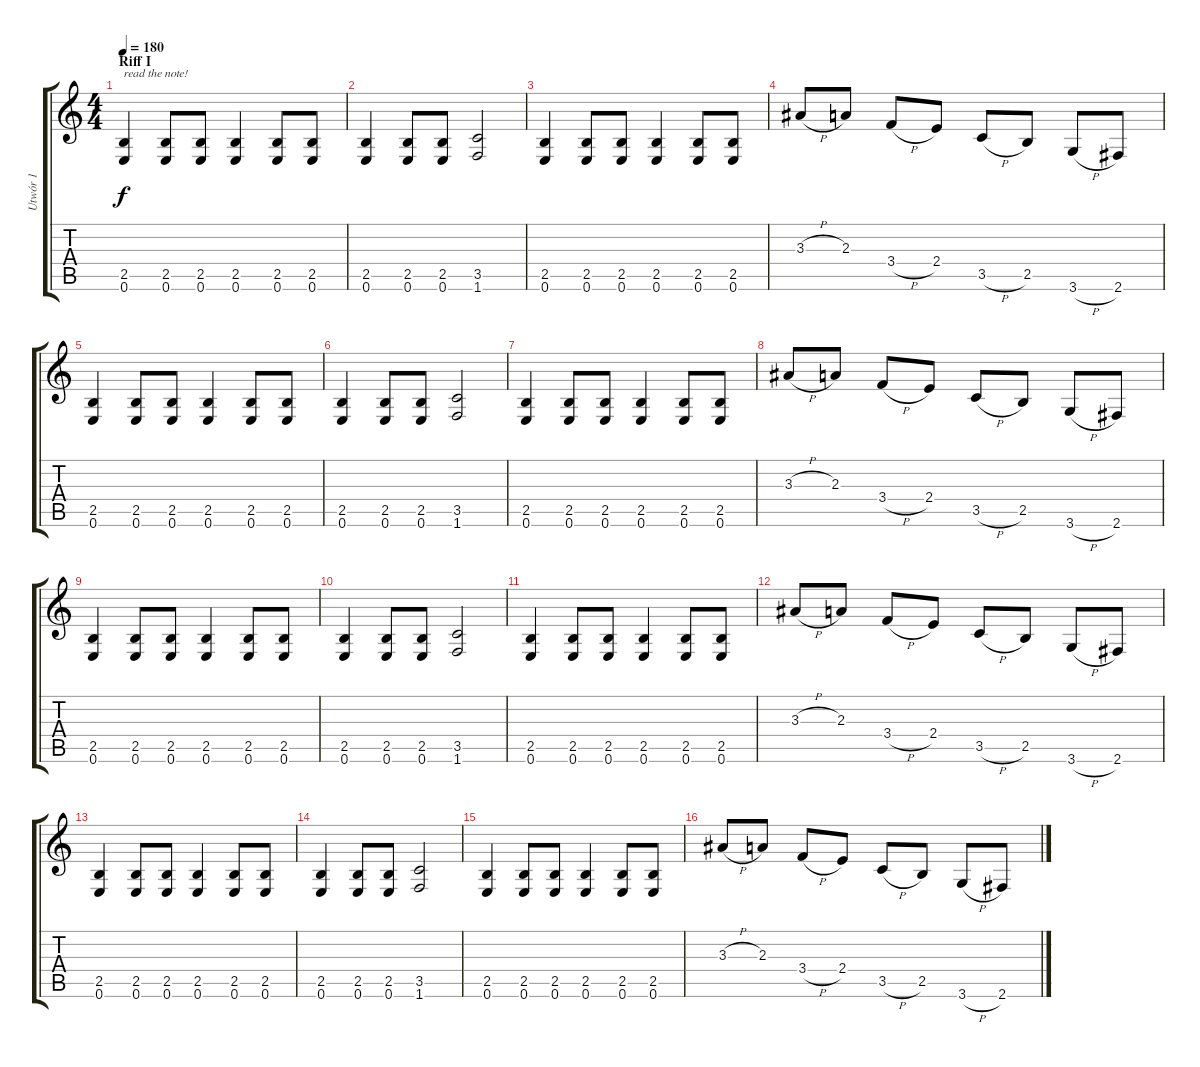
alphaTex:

\track ("Utwór 1" "Utwór 1") {instrument distortionguitar}
\staff {score tabs}
\tuning (E4 B3 G3 D3 A2 E2) {hide}
\ts (4 4)
\section ("" "Riff I")
\tempo 180
\clef g2
\ks c
(2.5 0.6).4{txt "read the note!" dy f instrument distortionguitar} (2.5 0.6).8 (2.5 0.6).8 (2.5 0.6).4 (2.5 0.6).8 (2.5 0.6).8 |
(2.5 0.6).4 (2.5 0.6).8 (2.5 0.6).8 (3.5 1.6).2 |
(2.5 0.6).4 (2.5 0.6).8 (2.5 0.6).8 (2.5 0.6).4 (2.5 0.6).8 (2.5 0.6).8 |
3.3{h}.8 2.3.8 3.4{h}.8 2.4.8 3.5{h}.8 2.5.8 3.6{h}.8 2.6.8 |
(2.5 0.6).4 (2.5 0.6).8 (2.5 0.6).8 (2.5 0.6).4 (2.5 0.6).8 (2.5 0.6).8 |
(2.5 0.6).4 (2.5 0.6).8 (2.5 0.6).8 (3.5 1.6).2 |
(2.5 0.6).4 (2.5 0.6).8 (2.5 0.6).8 (2.5 0.6).4 (2.5 0.6).8 (2.5 0.6).8 |
3.3{h}.8 2.3.8 3.4{h}.8 2.4.8 3.5{h}.8 2.5.8 3.6{h}.8 2.6.8 |
(2.5 0.6).4 (2.5 0.6).8 (2.5 0.6).8 (2.5 0.6).4 (2.5 0.6).8 (2.5 0.6).8 |
(2.5 0.6).4 (2.5 0.6).8 (2.5 0.6).8 (3.5 1.6).2 |
(2.5 0.6).4 (2.5 0.6).8 (2.5 0.6).8 (2.5 0.6).4 (2.5 0.6).8 (2.5 0.6).8 |
3.3{h}.8 2.3.8 3.4{h}.8 2.4.8 3.5{h}.8 2.5.8 3.6{h}.8 2.6.8 |
(2.5 0.6).4 (2.5 0.6).8 (2.5 0.6).8 (2.5 0.6).4 (2.5 0.6).8 (2.5 0.6).8 |
(2.5 0.6).4 (2.5 0.6).8 (2.5 0.6).8 (3.5 1.6).2 |
(2.5 0.6).4 (2.5 0.6).8 (2.5 0.6).8 (2.5 0.6).4 (2.5 0.6).8 (2.5 0.6).8 |
3.3{h}.8 2.3.8 3.4{h}.8 2.4.8 3.5{h}.8 2.5.8 3.6{h}.8 2.6.8
